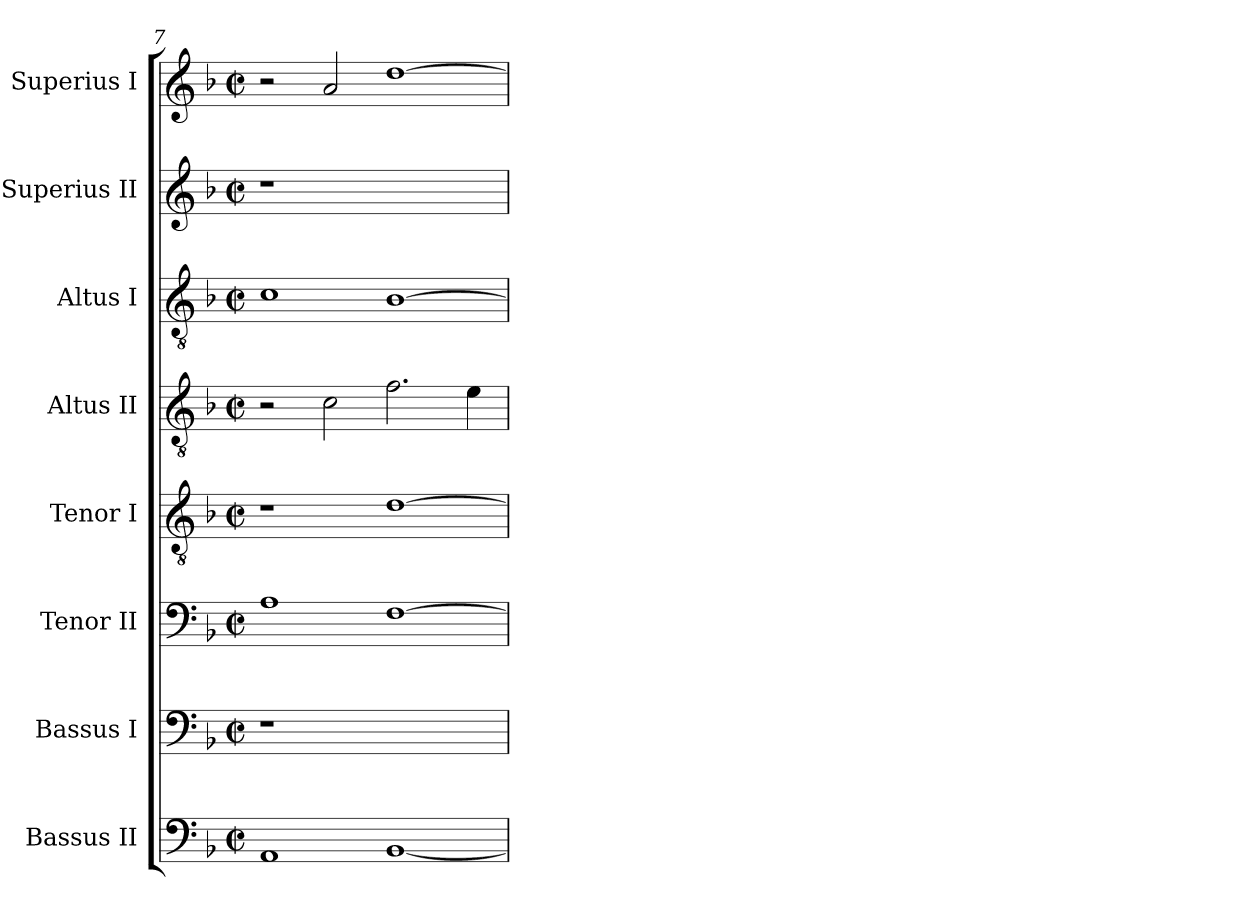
**kern	**kern	**kern	**kern	**kern	**kern	**kern	**kern
*part8	*part7	*part6	*part5	*part4	*part3	*part2	*part1
*staff8	*staff7	*staff6	*staff5	*staff4	*staff3	*staff2	*staff1
*I"Bassus II	*I"Bassus I	*I"Tenor II	*I"Tenor I	*I"Altus II	*I"Altus I	*I"Superius II	*I"Superius I
*I'B. II	*I'B. I	*I'T. II	*I'T. I	*I'A. II	*I'A. I	*I'S. II	*I'S. I
*clefF4	*clefF4	*clefF4	*clefGv2	*clefGv2	*clefGv2	*clefG2	*clefG2
*	*	*	*ITrd7c12	*ITrd7c12	*ITrd7c12	*	*
*k[b-]	*k[b-]	*k[b-]	*k[b-]	*k[b-]	*k[b-]	*k[b-]	*k[b-]
*F:	*F:	*F:	*F:	*F:	*F:	*F:	*F:
*M2/2	*M2/2	*M2/2	*M2/2	*M2/2	*M2/2	*M2/2	*M2/2
*met(c|)	*met(c|)	*met(c|)	*met(c|)	*met(c|)	*met(c|)	*met(c|)	*met(c|)
=7	=7	=7	=7	=7	=7	=7	=7
!	!LO:N:vis=1	!	!	!	!	!LO:N:vis=1	!
1AAi	1r	1Ai	1r	2r	1Ci	1r	2r
.	.	.	.	2Ci\	.	.	2ai/
[<1BB-i	1ryy	[>1Fi	[>1Di	2.Fi\	[>1BB-i	1ryy	[>1ddi
.	.	.	.	4Ei\	.	.	.
=	=	=	=	=	=	=	=
*-	*-	*-	*-	*-	*-	*-	*-
